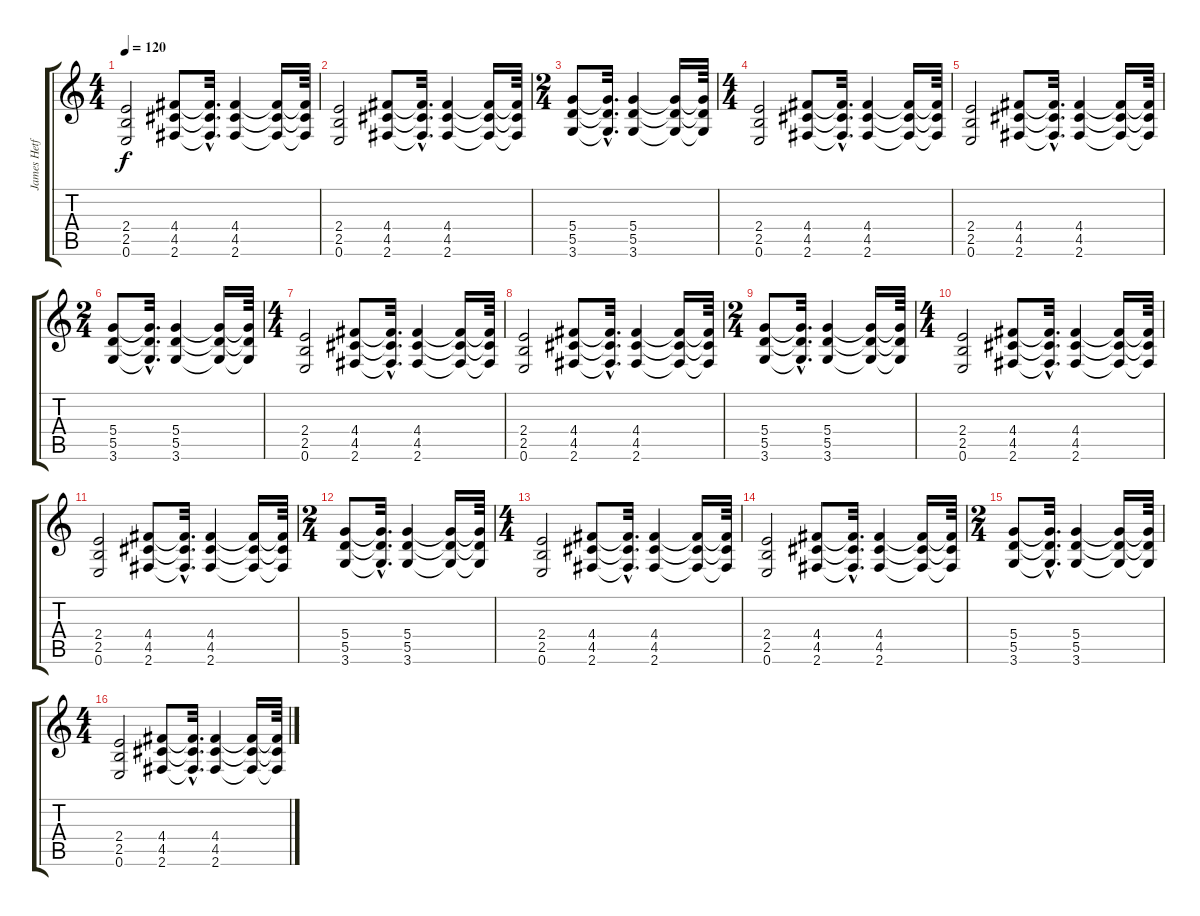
\track ("James Hetfield" "James Hetf") {instrument distortionguitar}
\staff {score tabs}
\tuning (E4 B3 G3 D3 A2 E2) {hide}
\ts (4 4)
\tempo 120
\clef g2
\ks c
(2.4 2.5 0.6).2{dy f} (4.4 4.5 2.6).8 (4.4{hac t} 4.5{hac t} 2.6{hac t}).32{d} (4.4 4.5 2.6).4 (4.4{t} 4.5{t} 2.6{t}).16 (4.4{t} 4.5{t} 2.6{t}).64 |
(2.4 2.5 0.6).2 (4.4 4.5 2.6).8 (4.4{hac t} 4.5{hac t} 2.6{hac t}).32{d} (4.4 4.5 2.6).4 (4.4{t} 4.5{t} 2.6{t}).16 (4.4{t} 4.5{t} 2.6{t}).64 |
\ts (2 4)
(5.4 5.5 3.6).8 (5.4{hac t} 5.5{hac t} 3.6{hac t}).32{d} (5.4 5.5 3.6).4 (5.4{t} 5.5{t} 3.6{t}).16 (5.4{t} 5.5{t} 3.6{t}).64 |
\ts (4 4)
(2.4 2.5 0.6).2 (4.4 4.5 2.6).8 (4.4{hac t} 4.5{hac t} 2.6{hac t}).32{d} (4.4 4.5 2.6).4 (4.4{t} 4.5{t} 2.6{t}).16 (4.4{t} 4.5{t} 2.6{t}).64 |
(2.4 2.5 0.6).2 (4.4 4.5 2.6).8 (4.4{hac t} 4.5{hac t} 2.6{hac t}).32{d} (4.4 4.5 2.6).4 (4.4{t} 4.5{t} 2.6{t}).16 (4.4{t} 4.5{t} 2.6{t}).64 |
\ts (2 4)
(5.4 5.5 3.6).8 (5.4{hac t} 5.5{hac t} 3.6{hac t}).32{d} (5.4 5.5 3.6).4 (5.4{t} 5.5{t} 3.6{t}).16 (5.4{t} 5.5{t} 3.6{t}).64 |
\ts (4 4)
(2.4 2.5 0.6).2 (4.4 4.5 2.6).8 (4.4{hac t} 4.5{hac t} 2.6{hac t}).32{d} (4.4 4.5 2.6).4 (4.4{t} 4.5{t} 2.6{t}).16 (4.4{t} 4.5{t} 2.6{t}).64 |
(2.4 2.5 0.6).2 (4.4 4.5 2.6).8 (4.4{hac t} 4.5{hac t} 2.6{hac t}).32{d} (4.4 4.5 2.6).4 (4.4{t} 4.5{t} 2.6{t}).16 (4.4{t} 4.5{t} 2.6{t}).64 |
\ts (2 4)
(5.4 5.5 3.6).8 (5.4{hac t} 5.5{hac t} 3.6{hac t}).32{d} (5.4 5.5 3.6).4 (5.4{t} 5.5{t} 3.6{t}).16 (5.4{t} 5.5{t} 3.6{t}).64 |
\ts (4 4)
(2.4 2.5 0.6).2 (4.4 4.5 2.6).8 (4.4{hac t} 4.5{hac t} 2.6{hac t}).32{d} (4.4 4.5 2.6).4 (4.4{t} 4.5{t} 2.6{t}).16 (4.4{t} 4.5{t} 2.6{t}).64 |
(2.4 2.5 0.6).2 (4.4 4.5 2.6).8 (4.4{hac t} 4.5{hac t} 2.6{hac t}).32{d} (4.4 4.5 2.6).4 (4.4{t} 4.5{t} 2.6{t}).16 (4.4{t} 4.5{t} 2.6{t}).64 |
\ts (2 4)
(5.4 5.5 3.6).8 (5.4{hac t} 5.5{hac t} 3.6{hac t}).32{d} (5.4 5.5 3.6).4 (5.4{t} 5.5{t} 3.6{t}).16 (5.4{t} 5.5{t} 3.6{t}).64 |
\ts (4 4)
(2.4 2.5 0.6).2 (4.4 4.5 2.6).8 (4.4{hac t} 4.5{hac t} 2.6{hac t}).32{d} (4.4 4.5 2.6).4 (4.4{t} 4.5{t} 2.6{t}).16 (4.4{t} 4.5{t} 2.6{t}).64 |
(2.4 2.5 0.6).2 (4.4 4.5 2.6).8 (4.4{hac t} 4.5{hac t} 2.6{hac t}).32{d} (4.4 4.5 2.6).4 (4.4{t} 4.5{t} 2.6{t}).16 (4.4{t} 4.5{t} 2.6{t}).64 |
\ts (2 4)
(5.4 5.5 3.6).8 (5.4{hac t} 5.5{hac t} 3.6{hac t}).32{d} (5.4 5.5 3.6).4 (5.4{t} 5.5{t} 3.6{t}).16 (5.4{t} 5.5{t} 3.6{t}).64 |
\ts (4 4)
(2.4 2.5 0.6).2 (4.4 4.5 2.6).8 (4.4{hac t} 4.5{hac t} 2.6{hac t}).32{d} (4.4 4.5 2.6).4 (4.4{t} 4.5{t} 2.6{t}).16 (4.4{t} 4.5{t} 2.6{t}).64
